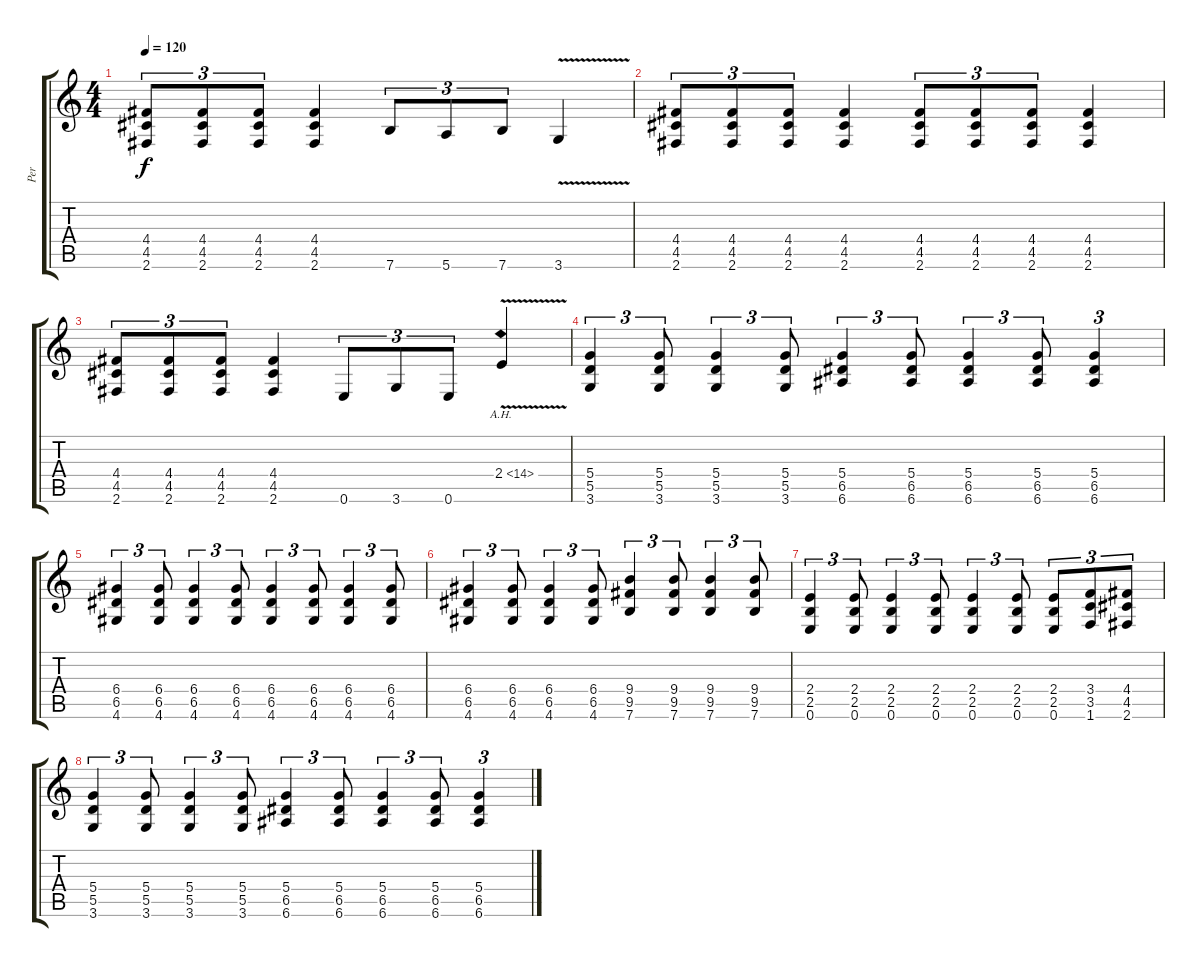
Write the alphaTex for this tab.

\track ("Per" "Per") {instrument distortionguitar}
\staff {score tabs}
\tuning (E4 B3 G3 D3 A2 E2) {hide}
\ts (4 4)
\tempo 120
\clef g2
\ks c
(4.4 4.5 2.6).8{tu (3 2) dy f} (4.4 4.5 2.6).8{tu (3 2)} (4.4 4.5 2.6).8{tu (3 2)} (4.4 4.5 2.6).4 7.6.8{tu (3 2)} 5.6.8{tu (3 2)} 7.6.8{tu (3 2)} 3.6{v}.4 |
(4.4 4.5 2.6).8{tu (3 2)} (4.4 4.5 2.6).8{tu (3 2)} (4.4 4.5 2.6).8{tu (3 2)} (4.4 4.5 2.6).4 (4.4 4.5 2.6).8{tu (3 2)} (4.4 4.5 2.6).8{tu (3 2)} (4.4 4.5 2.6).8{tu (3 2)} (4.4 4.5 2.6).4 |
(4.4 4.5 2.6).8{tu (3 2)} (4.4 4.5 2.6).8{tu (3 2)} (4.4 4.5 2.6).8{tu (3 2)} (4.4 4.5 2.6).4 0.6.8{tu (3 2)} 3.6.8{tu (3 2)} 0.6.8{tu (3 2)} 2.4{ah 12 v}.4 |
(5.4 5.5 3.6).4{tu (3 2)} (5.4 5.5 3.6).8{tu (3 2)} (5.4 5.5 3.6).4{tu (3 2)} (5.4 5.5 3.6).8{tu (3 2)} (5.4 6.5 6.6).4{tu (3 2)} (5.4 6.5 6.6).8{tu (3 2)} (5.4 6.5 6.6).4{tu (3 2)} (5.4 6.5 6.6).8{tu (3 2)} (5.4 6.5 6.6).4{tu (3 2)} |
(6.4 6.5 4.6).4{tu (3 2)} (6.4 6.5 4.6).8{tu (3 2)} (6.4 6.5 4.6).4{tu (3 2)} (6.4 6.5 4.6).8{tu (3 2)} (6.4 6.5 4.6).4{tu (3 2)} (6.4 6.5 4.6).8{tu (3 2)} (6.4 6.5 4.6).4{tu (3 2)} (6.4 6.5 4.6).8{tu (3 2)} |
(6.4 6.5 4.6).4{tu (3 2)} (6.4 6.5 4.6).8{tu (3 2)} (6.4 6.5 4.6).4{tu (3 2)} (6.4 6.5 4.6).8{tu (3 2)} (9.4 9.5 7.6).4{tu (3 2)} (9.4 9.5 7.6).8{tu (3 2)} (9.4 9.5 7.6).4{tu (3 2)} (9.4 9.5 7.6).8{tu (3 2)} |
(2.4 2.5 0.6).4{tu (3 2)} (2.4 2.5 0.6).8{tu (3 2)} (2.4 2.5 0.6).4{tu (3 2)} (2.4 2.5 0.6).8{tu (3 2)} (2.4 2.5 0.6).4{tu (3 2)} (2.4 2.5 0.6).8{tu (3 2)} (2.4 2.5 0.6).8{tu (3 2)} (3.4 3.5 1.6).8{tu (3 2)} (4.4 4.5 2.6).8{tu (3 2)} |
(5.4 5.5 3.6).4{tu (3 2)} (5.4 5.5 3.6).8{tu (3 2)} (5.4 5.5 3.6).4{tu (3 2)} (5.4 5.5 3.6).8{tu (3 2)} (5.4 6.5 6.6).4{tu (3 2)} (5.4 6.5 6.6).8{tu (3 2)} (5.4 6.5 6.6).4{tu (3 2)} (5.4 6.5 6.6).8{tu (3 2)} (5.4 6.5 6.6).4{tu (3 2)}
